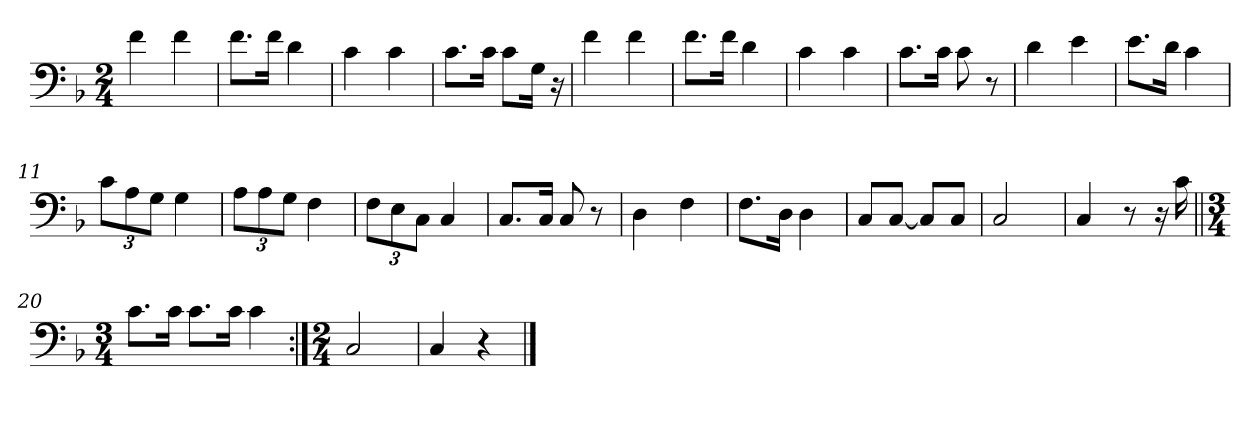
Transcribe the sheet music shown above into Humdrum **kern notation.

**kern
*part1
*staff1
*clefF4
*k[b-]
*M2/4
=1
4f\
4f\
=2
8.f\L
16f\Jk
4d\
=3
4c\
4c\
=4
8.c\L
16c\Jk
8c\L
16G\Jk
16r
=5
4f\
4f\
=6
8.f\L
16f\Jk
4d\
=7
4c\
4c\
=8
8.c\L
16c\Jk
8c\
8r
=
4d\
4e\
=10
8.e\L
16d\Jk
4c\
=11
12c\L
12A\
12G\J
4G\
=12
12A\L
12A\
12G\J
4F\
=13
12F\L
12E\
12C\J
4C/
=14
8.C/L
16C/Jk
8C/
8r
=15
4D\
4F\
=16
8.F\L
16D\Jk
4D\
=17
8C/L
[8C/J
8C/L]
8C/J
=18
2C/
=19
4C/
8r
16r
16c\
=20||
*M3/4
8.c\L
16c\Jk
8.c\L
16c\Jk
4c\
=21:|!
*M2/4
2C/
=22
4C/
4r
==
*-
